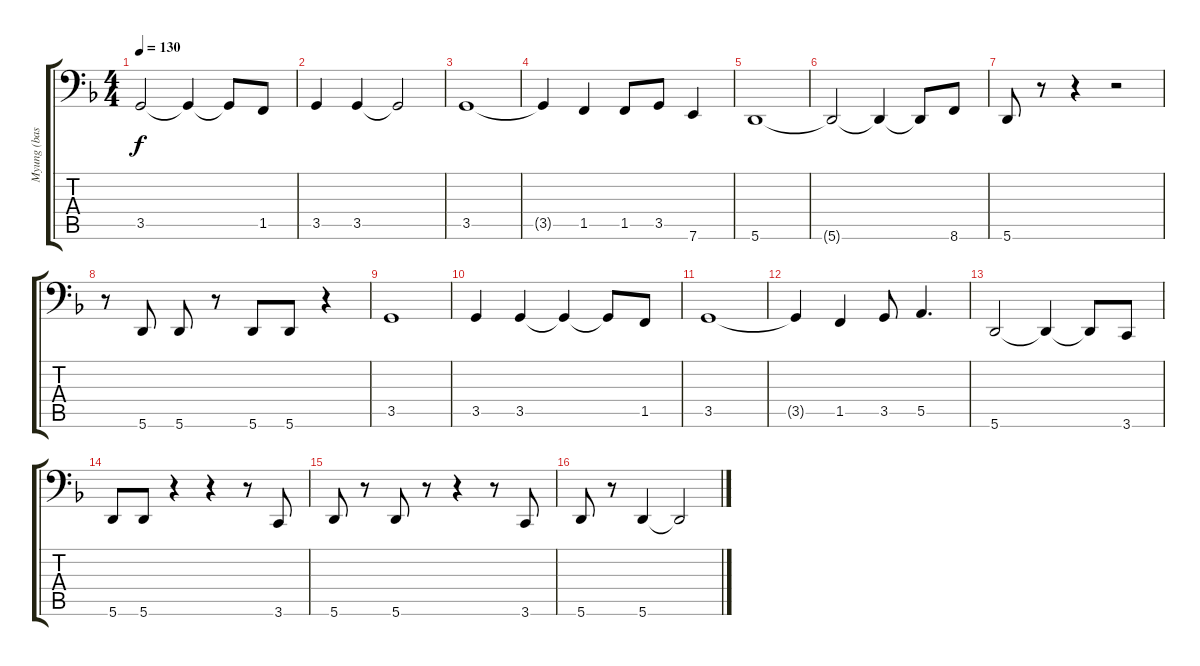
\track ("Myung (bass)" "Myung (bas") {instrument electricbassfinger}
\staff {score tabs}
\tuning (C3 G2 D2 A1 E1 A0) {hide}
\ts (4 4)
\tempo 130
\clef f4
\ks dminor
3.5.2{dy f} 3.5{t}.4 3.5{t}.8 1.5.8 |
3.5.4 3.5.4 3.5{t}.2 |
3.5.1 |
3.5{t}.4 1.5.4 1.5.8 3.5.8 7.6.4 |
5.6.1 |
5.6{t}.2 5.6{t}.4 5.6{t}.8 8.6.8 |
5.6.8 r.8 r.4 r.2 |
r.8 5.6.8 5.6.8 r.8 5.6.8 5.6.8 r.4 |
3.5.1 |
3.5.4 3.5.4 3.5{t}.4 3.5{t}.8 1.5.8 |
3.5.1 |
3.5{t}.4 1.5.4 3.5.8 5.5.4{d} |
5.6.2 5.6{t}.4 5.6{t}.8 3.6.8 |
5.6.8 5.6.8 r.4 r.4 r.8 3.6.8 |
5.6.8 r.8 5.6.8 r.8 r.4 r.8 3.6.8 |
5.6.8 r.8 5.6.4 5.6{t}.2
